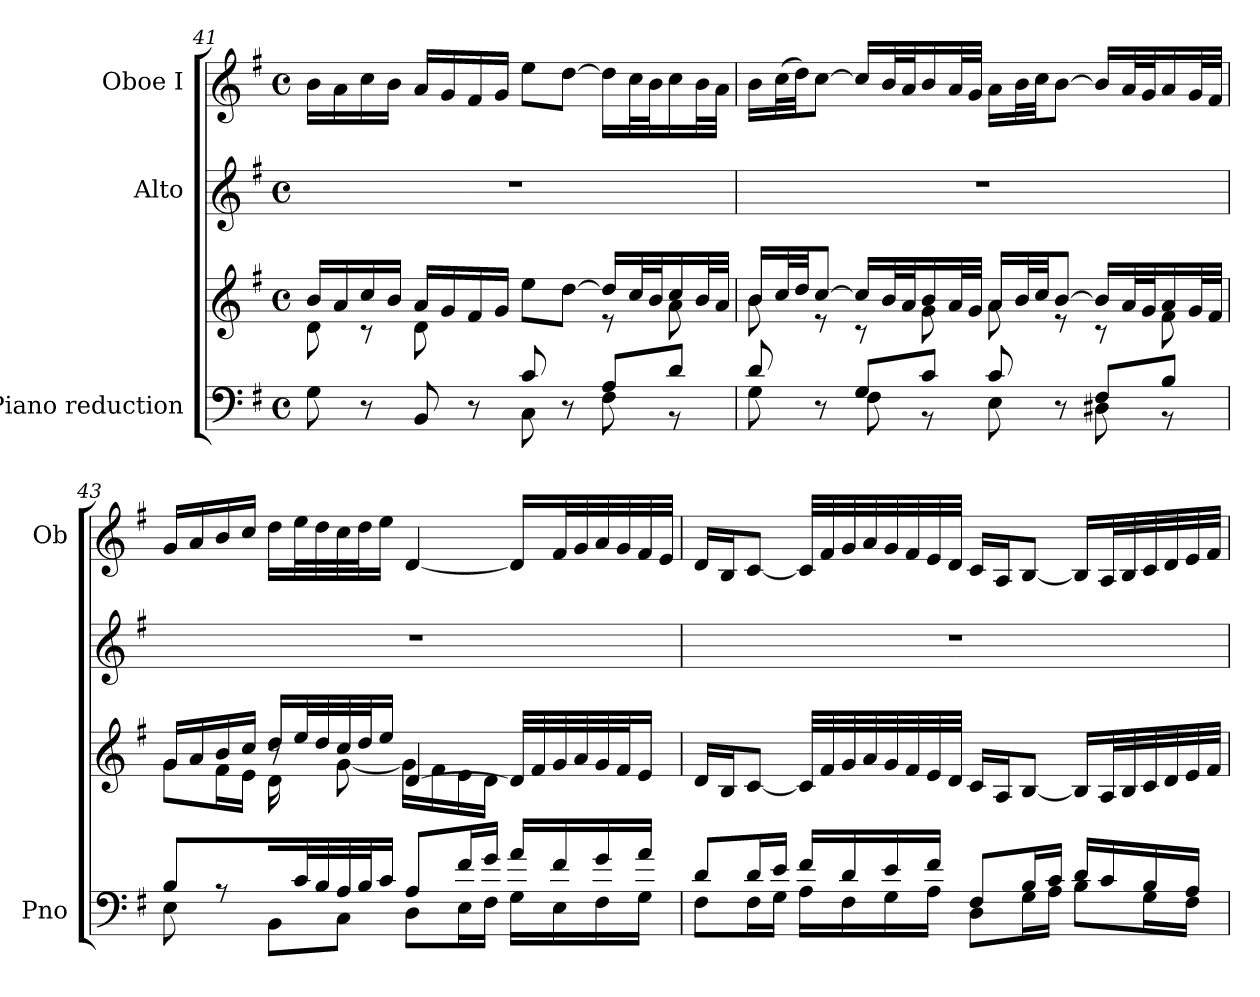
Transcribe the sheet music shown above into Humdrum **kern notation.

**kern	**kern	**kern	**kern
*part3	*part3	*part2	*part1
*staff4	*staff3	*staff2	*staff1
*I"Piano reduction	*	*I"Alto	*I"Oboe I
*I'Pno	*	*	*I'Ob
*clefF4	*clefG2	*clefG2	*clefG2
*k[f#]	*k[f#]	*k[f#]	*k[f#]
*M4/4	*M4/4	*M4/4	*M4/4
*met(c)	*met(c)	*met(c)	*met(c)
=41	=41	=41	=41
*^	*^	*	*
8ryy	8G\	16b/LL	8d\	1r	16b\LL
.	.	16a/	.	.	16a\
8r	8ryy	16cc/	8r	.	16cc\
.	.	16b/JJ	.	.	16b\JJ
8ryy	8BB/	16a/LL	8d\	.	16a/LL
.	.	16g/	.	.	16g/
8r	8ryy	16f#/	8ryy	.	16f#/
.	.	16g/JJ	.	.	16g/JJ
8c/	8C\	8ee\L	4ryy	.	8ee\L
8r	8ryy	[>8dd\J	.	.	[8dd\J
8A/L	8F#\	16dd/LL]	8r	.	16dd\LL]
.	.	32cc/L	.	.	32cc\L
.	.	32b/J	.	.	32b\J
8d/J	8r	16cc/	8a\	.	16cc\
.	.	32b/L	.	.	32b\L
.	.	32a/JJJ	.	.	32a\JJJ
!!LO:LB:g=z
=42	=42	=42	=42	=42	=42
8d/	8G\	16b/LL	8b\	1r	16b\LL
.	.	32cc/L	.	.	(32cc\L
.	.	32dd/JJ	.	.	32dd\JJ)
8r	8ryy	[8cc/J	8r	.	[8cc\J
8G/L	8F#\	16cc/LL]	8r	.	16cc/LL]
.	.	32b/L	.	.	32b/L
.	.	32a/J	.	.	32a/J
8c/J	8r	16b/	8g\	.	16b/
.	.	32a/L	.	.	32a/L
.	.	32g/JJJ	.	.	32g/JJJ
8c/	8E\	16a/LL	8a\	.	16a\LL
.	.	32b/L	.	.	32b\L
.	.	32cc/JJ	.	.	32cc\JJ
8r	8ryy	[8b/J	8r	.	[8b\J
8F#/L	8D#X\	16b/LL]	8r	.	16b/LL]
.	.	32a/L	.	.	32a/L
.	.	32g/J	.	.	32g/J
8B/J	8r	16a/	8f#\	.	16a/
.	.	32g/L	.	.	32g/L
.	.	32f#/JJJ	.	.	32f#/JJJ
=43	=43	=43	=43	=43	=43
*	*	*	*^	*	*
8B/	8E\	16g/LL	8g\L	4ryy	1r	16g/LL
.	.	16a/	.	.	.	16a/
8r	8ryy	16b/	16f#\L	.	.	16b/
.	.	16cc/JJ	16e\JJ	.	.	16cc/JJ
16ryy	8BB\L	16dd/LL	8r	16d\LL	.	16dd\LL
32c/L	.	32ee/L	.	2ryy	.	32ee\L
32B/	.	32dd/	.	.	.	32dd\
32A/	8C\J	32cc/	[8g\	.	.	32cc\
32B/J	.	32dd/J	.	.	.	32dd\J
16c/JJ	.	16ee/JJ	.	.	.	16ee\JJ
8A/L	8D\L	[<4d/	16g\LL]	.	.	[4d/
.	.	.	16f#\	.	.	.
16f#/L	16E\L	.	16e\	.	.	.
16g/JJ	16F#\JJ	.	16d\JJ	.	.	.
16a/LL	16G\LL	32d/LLL]	4ryy	.	.	16d/LL]
.	.	32f#/	.	.	.	.
16f#/	16E\	32g/	.	8.ryy	.	32f#/L
.	.	32a/	.	.	.	32g/
16g/	16F#\	32g/	.	.	.	32a/
.	.	32f#/J	.	.	.	32g/
16a/JJ	16G\JJ	16e/JJ	.	.	.	32f#/
.	.	.	.	.	.	32e/JJJ
*	*	*v	*v	*v	*	*
=44	=44	=44	=44	=44
8d/L	8F#\L	16d/LL	1r	16d/LL
.	.	16B/J	.	16B/J
16d/L	16F#\L	[8c/J	.	[8c/J
16e/JJ	16G\JJ	.	.	.
16f#/LL	16A\LL	32c/LLL]	.	32c/LLL]
.	.	32f#/	.	32f#/
16d/	16F#\	32g/	.	32g/
.	.	32a/	.	32a/
16e/	16G\	32g/	.	32g/
.	.	32f#/	.	32f#/
16f#/JJ	16A\JJ	32e/	.	32e/
.	.	32d/JJJ	.	32d/JJJ
8F#/L	8D\L	16c/LL	.	16c/LL
.	.	16A/J	.	16A/J
16B/L	16G\L	[8B/J	.	[8B/J
16c/JJ	16A\JJ	.	.	.
16d/LL	8B\L	16B/LL]	.	16B/LL]
16c/	.	32A/L	.	32A/L
.	.	32B/	.	32B/
16B/	16G\L	32c/	.	32c/
.	.	32d/	.	32d/
16A/JJ	16F#\JJ	32e/	.	32e/
.	.	32f#/JJJ	.	32f#/JJJ
*v	*v	*	*	*
=	=	=	=
*-	*-	*-	*-
